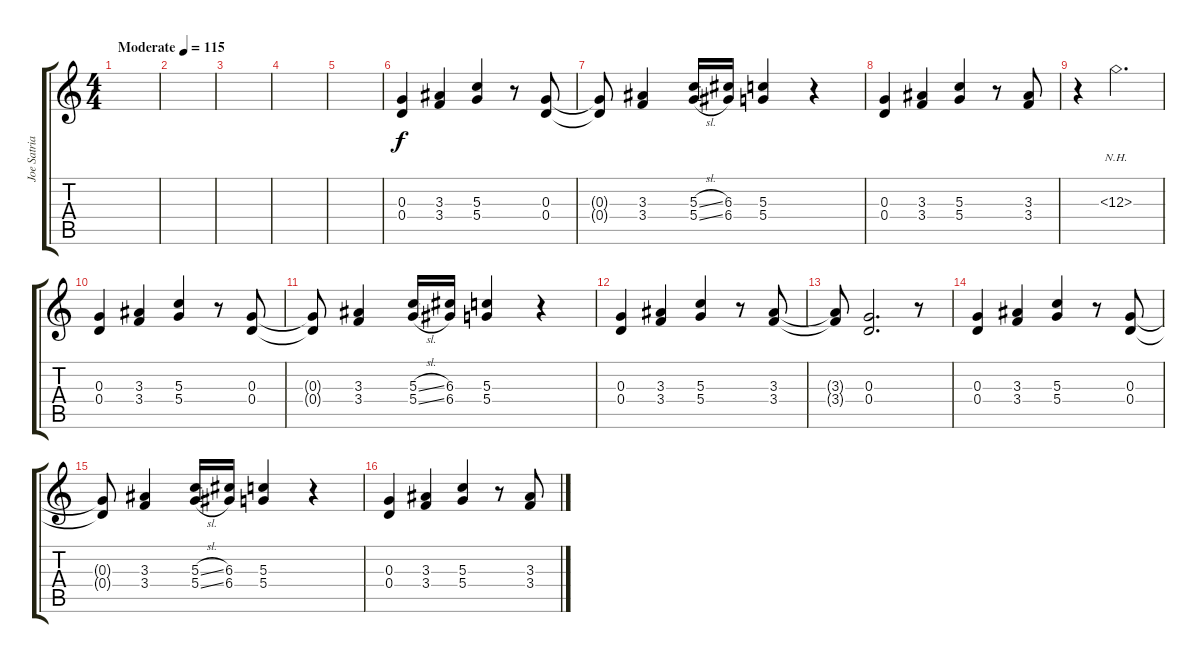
\track ("Joe Satriani" "Joe Satria") {instrument overdrivenguitar}
\staff {score tabs}
\tuning (E4 B3 G3 D3 A2 E2) {hide}
\ts (4 4)
\tempo (115 "Moderate")
\clef g2
\ks c
|
|
|
|
|
(0.3 0.4).4 (3.3 3.4).4 (5.3 5.4).4 r.8 (0.3 0.4).8 |
(0.3{t} 0.4{t}).8 (3.3 3.4).4 (5.3{sl} 5.4{sl}).16 (6.3 6.4).16 (5.3 5.4).4 r.4 |
(0.3 0.4).4 (3.3 3.4).4 (5.3 5.4).4 r.8 (3.3 3.4).8 |
r.4 12.3{nh}.2{d} |
(0.3 0.4).4 (3.3 3.4).4 (5.3 5.4).4 r.8 (0.3 0.4).8 |
(0.3{t} 0.4{t}).8 (3.3 3.4).4 (5.3{sl} 5.4{sl}).16 (6.3 6.4).16 (5.3 5.4).4 r.4 |
(0.3 0.4).4 (3.3 3.4).4 (5.3 5.4).4 r.8 (3.3 3.4).8 |
(3.3{t} 3.4{t}).8 (0.3 0.4).2{d} r.8 |
(0.3 0.4).4 (3.3 3.4).4 (5.3 5.4).4 r.8 (0.3 0.4).8 |
(0.3{t} 0.4{t}).8 (3.3 3.4).4 (5.3{sl} 5.4{sl}).16 (6.3 6.4).16 (5.3 5.4).4 r.4 |
(0.3 0.4).4 (3.3 3.4).4 (5.3 5.4).4 r.8 (3.3 3.4).8
